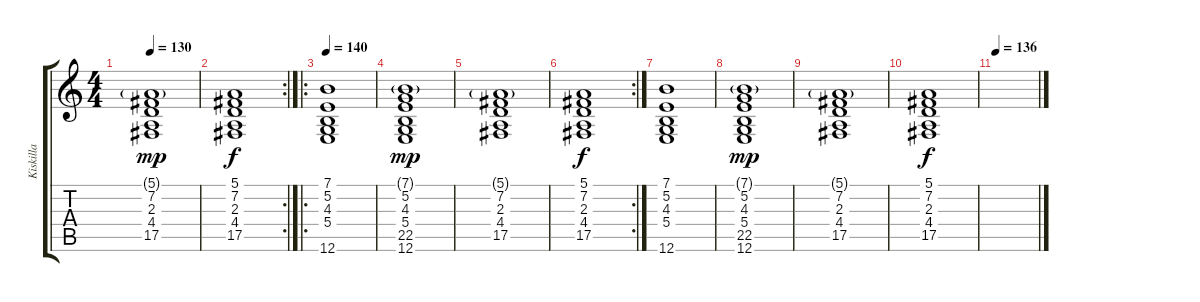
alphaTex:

\track ("Kiskilla" "Kiskilla") {instrument choiraahs}
\staff {score tabs}
\tuning (E4 B3 G3 D3 A2 E2) {hide}
\ts (4 4)
\tempo 130
\clef g2
\ks c
(5.1{g} 7.2 2.3 4.4 17.5).1{dy mp} |
\rc 2
(5.1 7.2 2.3 4.4 17.5).1{dy f} |
\ro
\tempo 140
(7.1 5.2 4.3 5.4 12.6).1 |
(7.1{g} 5.2 4.3 5.4 22.5 12.6).1{dy mp} |
(5.1{g} 7.2 2.3 4.4 17.5).1 |
\rc 2
(5.1 7.2 2.3 4.4 17.5).1{dy f} |
(7.1 5.2 4.3 5.4 12.6).1 |
(7.1{g} 5.2 4.3 5.4 22.5 12.6).1{dy mp} |
(5.1{g} 7.2 2.3 4.4 17.5).1 |
(5.1 7.2 2.3 4.4 17.5).1{dy f} |
\tempo 136
